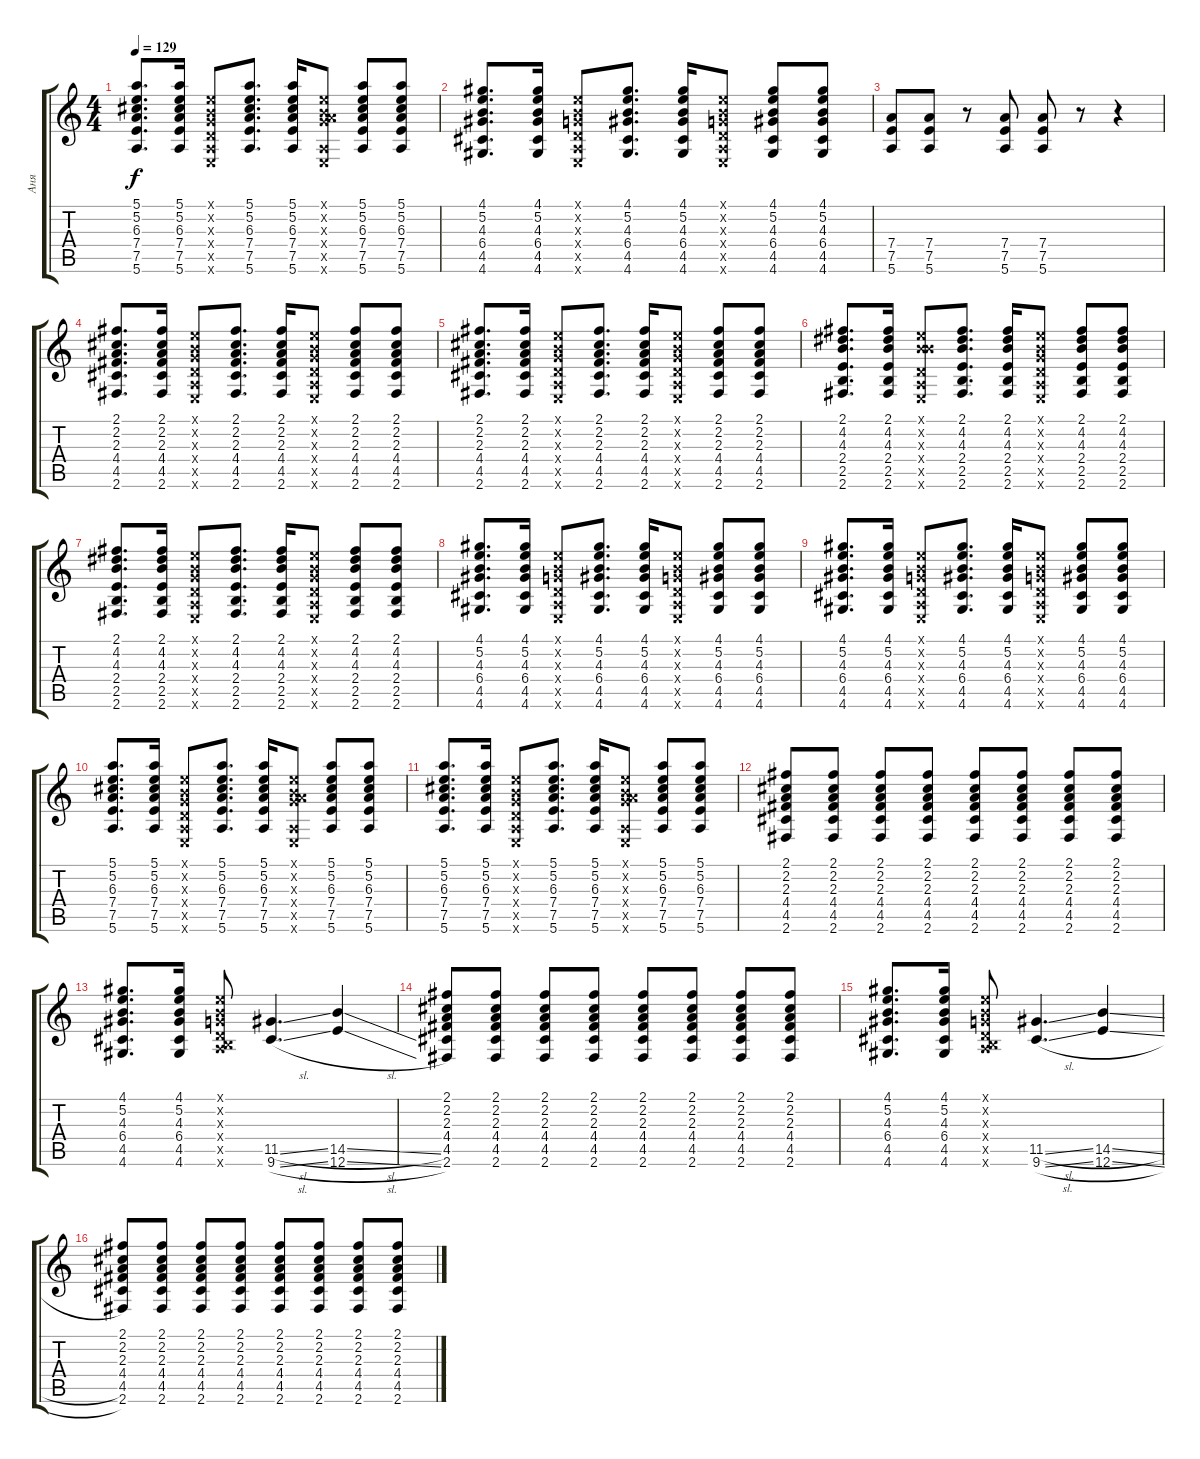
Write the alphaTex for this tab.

\track ("Аня" "Аня") {instrument acousticguitarsteel}
\staff {score tabs}
\tuning (E4 B3 G3 D3 A2 E2) {hide}
\ts (4 4)
\tempo 129
\clef g2
\ks c
(5.1 5.2 6.3 7.4 7.5 5.6).8{d dy f} (5.1 5.2 6.3 7.4 7.5 5.6).16 (0.1{x} 0.2{x} 0.3{x} 0.4{x} 0.5{x} 0.6{x}).8 (5.1 5.2 6.3 7.4 7.5 5.6).8{d} (5.1 5.2 6.3 7.4 7.5 5.6).16 (0.1{x} 0.2{x} 0.3{x} 7.4{x} 0.5{x} 0.6{x}).8 (5.1 5.2 6.3 7.4 7.5 5.6).8 (5.1 5.2 6.3 7.4 7.5 5.6).8 |
(4.1 5.2 4.3 6.4 4.5 4.6).8{d} (4.1 5.2 4.3 6.4 4.5 4.6).16 (0.1{x} 0.2{x} 0.3{x} 0.4{x} 0.5{x} 0.6{x}).8 (4.1 5.2 4.3 6.4 4.5 4.6).8{d} (4.1 5.2 4.3 6.4 4.5 4.6).16 (0.1{x} 0.2{x} 0.3{x} 0.4{x} 0.5{x} 0.6{x}).8 (4.1 5.2 4.3 6.4 4.5 4.6).8 (4.1 5.2 4.3 6.4 4.5 4.6).8 |
(7.4 7.5 5.6).8 (7.4 7.5 5.6).8 r.8 (7.4 7.5 5.6).8 (7.4 7.5 5.6).8 r.8 r.4 |
(2.1 2.2 2.3 4.4 4.5 2.6).8{d} (2.1 2.2 2.3 4.4 4.5 2.6).16 (0.1{x} 0.2{x} 0.3{x} 0.4{x} 0.5{x} 0.6{x}).8 (2.1 2.2 2.3 4.4 4.5 2.6).8{d} (2.1 2.2 2.3 4.4 4.5 2.6).16 (0.1{x} 0.2{x} 0.3{x} 0.4{x} 0.5{x} 0.6{x}).8 (2.1 2.2 2.3 4.4 4.5 2.6).8 (2.1 2.2 2.3 4.4 4.5 2.6).8 |
(2.1 2.2 2.3 4.4 4.5 2.6).8{d} (2.1 2.2 2.3 4.4 4.5 2.6).16 (0.1{x} 0.2{x} 0.3{x} 0.4{x} 0.5{x} 0.6{x}).8 (2.1 2.2 2.3 4.4 4.5 2.6).8{d} (2.1 2.2 2.3 4.4 4.5 2.6).16 (0.1{x} 0.2{x} 0.3{x} 0.4{x} 0.5{x} 0.6{x}).8 (2.1 2.2 2.3 4.4 4.5 2.6).8 (2.1 2.2 2.3 4.4 4.5 2.6).8 |
(2.1 4.2 4.3 2.4 2.5 2.6).8{d} (2.1 4.2 4.3 2.4 2.5 2.6).16 (0.1{x} 0.2{x} 4.3{x} 0.4{x} 0.5{x} 0.6{x}).8 (2.1 4.2 4.3 2.4 2.5 2.6).8{d} (2.1 4.2 4.3 2.4 2.5 2.6).16 (0.1{x} 0.2{x} 0.3{x} 0.4{x} 0.5{x} 0.6{x}).8 (2.1 4.2 4.3 2.4 2.5 2.6).8 (2.1 4.2 4.3 2.4 2.5 2.6).8 |
(2.1 4.2 4.3 2.4 2.5 2.6).8{d} (2.1 4.2 4.3 2.4 2.5 2.6).16 (0.1{x} 0.2{x} 0.3{x} 0.4{x} 0.5{x} 0.6{x}).8 (2.1 4.2 4.3 2.4 2.5 2.6).8{d} (2.1 4.2 4.3 2.4 2.5 2.6).16 (0.1{x} 0.2{x} 0.3{x} 0.4{x} 0.5{x} 0.6{x}).8 (2.1 4.2 4.3 2.4 2.5 2.6).8 (2.1 4.2 4.3 2.4 2.5 2.6).8 |
(4.1 5.2 4.3 6.4 4.5 4.6).8{d} (4.1 5.2 4.3 6.4 4.5 4.6).16 (0.1{x} 0.2{x} 0.3{x} 0.4{x} 0.5{x} 0.6{x}).8 (4.1 5.2 4.3 6.4 4.5 4.6).8{d} (4.1 5.2 4.3 6.4 4.5 4.6).16 (0.1{x} 0.2{x} 0.3{x} 0.4{x} 0.5{x} 0.6{x}).8 (4.1 5.2 4.3 6.4 4.5 4.6).8 (4.1 5.2 4.3 6.4 4.5 4.6).8 |
(4.1 5.2 4.3 6.4 4.5 4.6).8{d} (4.1 5.2 4.3 6.4 4.5 4.6).16 (0.1{x} 0.2{x} 0.3{x} 0.4{x} 0.5{x} 0.6{x}).8 (4.1 5.2 4.3 6.4 4.5 4.6).8{d} (4.1 5.2 4.3 6.4 4.5 4.6).16 (0.1{x} 0.2{x} 0.3{x} 0.4{x} 0.5{x} 0.6{x}).8 (4.1 5.2 4.3 6.4 4.5 4.6).8 (4.1 5.2 4.3 6.4 4.5 4.6).8 |
(5.1 5.2 6.3 7.4 7.5 5.6).8{d} (5.1 5.2 6.3 7.4 7.5 5.6).16 (0.1{x} 0.2{x} 0.3{x} 0.4{x} 0.5{x} 0.6{x}).8 (5.1 5.2 6.3 7.4 7.5 5.6).8{d} (5.1 5.2 6.3 7.4 7.5 5.6).16 (0.1{x} 0.2{x} 0.3{x} 7.4{x} 0.5{x} 0.6{x}).8 (5.1 5.2 6.3 7.4 7.5 5.6).8 (5.1 5.2 6.3 7.4 7.5 5.6).8 |
(5.1 5.2 6.3 7.4 7.5 5.6).8{d} (5.1 5.2 6.3 7.4 7.5 5.6).16 (0.1{x} 0.2{x} 0.3{x} 0.4{x} 0.5{x} 0.6{x}).8 (5.1 5.2 6.3 7.4 7.5 5.6).8{d} (5.1 5.2 6.3 7.4 7.5 5.6).16 (0.1{x} 0.2{x} 0.3{x} 7.4{x} 0.5{x} 0.6{x}).8 (5.1 5.2 6.3 7.4 7.5 5.6).8 (5.1 5.2 6.3 7.4 7.5 5.6).8 |
(2.1 2.2 2.3 4.4 4.5 2.6).8 (2.1 2.2 2.3 4.4 4.5 2.6).8 (2.1 2.2 2.3 4.4 4.5 2.6).8 (2.1 2.2 2.3 4.4 4.5 2.6).8 (2.1 2.2 2.3 4.4 4.5 2.6).8 (2.1 2.2 2.3 4.4 4.5 2.6).8 (2.1 2.2 2.3 4.4 4.5 2.6).8 (2.1 2.2 2.3 4.4 4.5 2.6).8 |
(4.1 5.2 4.3 6.4 4.5 4.6).8{d} (4.1 5.2 4.3 6.4 4.5 4.6).16 (0.1{x} 0.2{x} 0.3{x} 0.4{x} 0.5{x} 7.6{x}).8 (11.5{sl} 9.6{sl}).4{d} (14.5{sl} 12.6{sl}).4 |
(2.1 2.2 2.3 4.4 4.5 2.6).8 (2.1 2.2 2.3 4.4 4.5 2.6).8 (2.1 2.2 2.3 4.4 4.5 2.6).8 (2.1 2.2 2.3 4.4 4.5 2.6).8 (2.1 2.2 2.3 4.4 4.5 2.6).8 (2.1 2.2 2.3 4.4 4.5 2.6).8 (2.1 2.2 2.3 4.4 4.5 2.6).8 (2.1 2.2 2.3 4.4 4.5 2.6).8 |
(4.1 5.2 4.3 6.4 4.5 4.6).8{d} (4.1 5.2 4.3 6.4 4.5 4.6).16 (0.1{x} 0.2{x} 0.3{x} 0.4{x} 0.5{x} 7.6{x}).8 (11.5{sl} 9.6{sl}).4{d} (14.5{sl} 12.6{sl}).4 |
(2.1 2.2 2.3 4.4 4.5 2.6).8 (2.1 2.2 2.3 4.4 4.5 2.6).8 (2.1 2.2 2.3 4.4 4.5 2.6).8 (2.1 2.2 2.3 4.4 4.5 2.6).8 (2.1 2.2 2.3 4.4 4.5 2.6).8 (2.1 2.2 2.3 4.4 4.5 2.6).8 (2.1 2.2 2.3 4.4 4.5 2.6).8 (2.1 2.2 2.3 4.4 4.5 2.6).8
